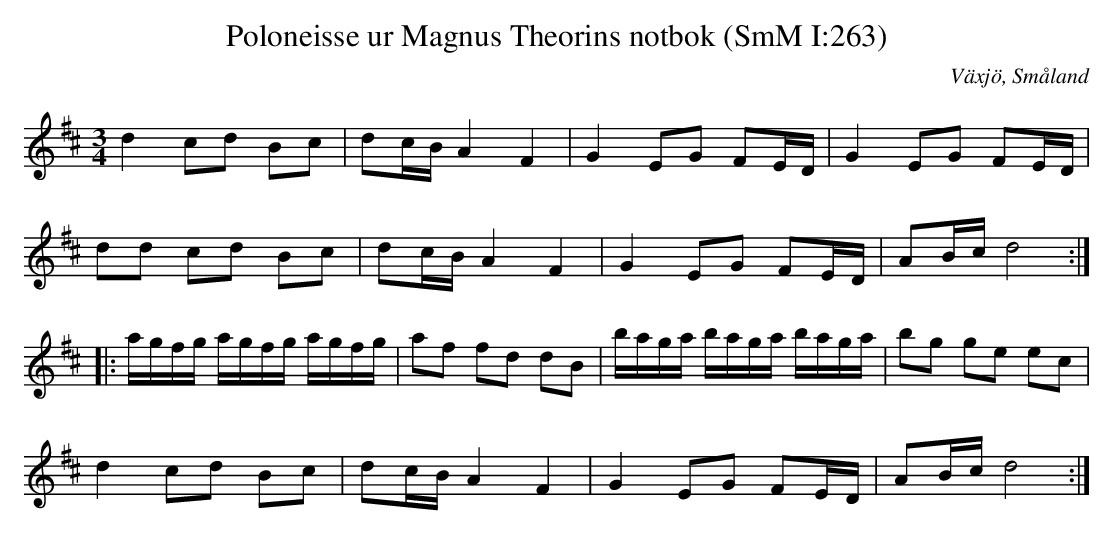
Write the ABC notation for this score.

X:1
T:Poloneisse ur Magnus Theorins notbok (SmM I:263)
O:Växjö, Småland
M:3/4
L:1/8
K:D
d2 cd Bc|dc/B/ A2 F2|G2 EG FE/D/|G2 EG FE/D/|
dd cd Bc|dc/B/ A2 F2|G2 EG FE/D/|AB/c/ d4:|
|:a/g/f/g/ a/g/f/g/ a/g/f/g/|af fd dB|b/a/g/a/ b/a/g/a/ b/a/g/a/|bg ge ec|
d2 cd Bc|dc/B/ A2 F2|G2 EG FE/D/|AB/c/ d4:|
